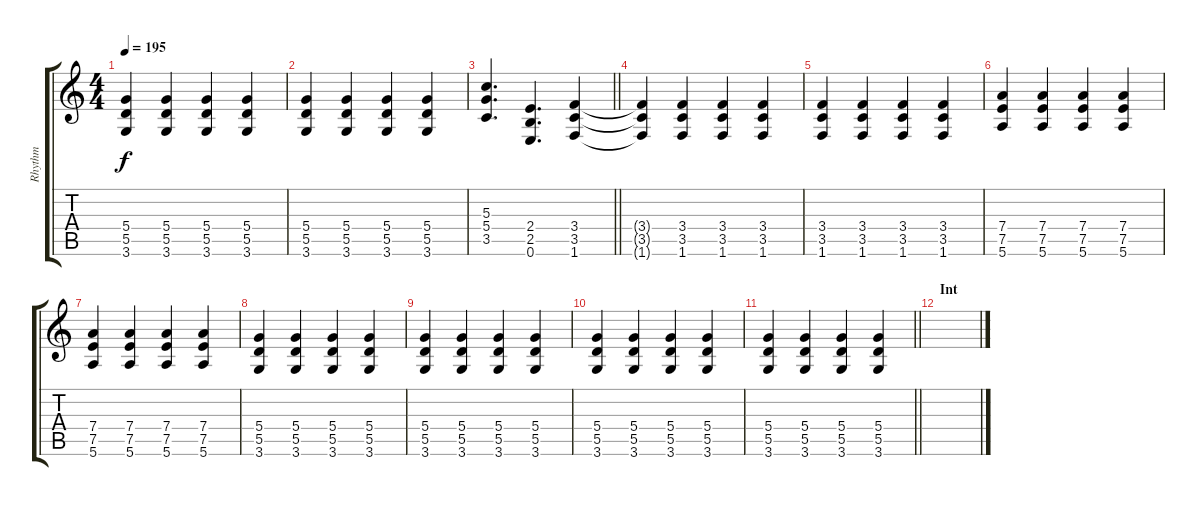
\track ("Rhythm" "Rhythm") {instrument distortionguitar}
\staff {score tabs}
\tuning (E4 B3 G3 D3 A2 E2) {hide}
\ts (4 4)
\tempo 195
\clef g2
\ks c
(5.4 5.5 3.6).4{dy f} (5.4 5.5 3.6).4 (5.4 5.5 3.6).4 (5.4 5.5 3.6).4 |
(5.4 5.5 3.6).4 (5.4 5.5 3.6).4 (5.4 5.5 3.6).4 (5.4 5.5 3.6).4 |
\barLineRight lightlight
(5.3 5.4 3.5).4{d} (2.4 2.5 0.6).4{d} (3.4 3.5 1.6).4 |
(3.4{t} 3.5{t} 1.6{t}).4 (3.4 3.5 1.6).4 (3.4 3.5 1.6).4 (3.4 3.5 1.6).4 |
(3.4 3.5 1.6).4 (3.4 3.5 1.6).4 (3.4 3.5 1.6).4 (3.4 3.5 1.6).4 |
(7.4 7.5 5.6).4 (7.4 7.5 5.6).4 (7.4 7.5 5.6).4 (7.4 7.5 5.6).4 |
(7.4 7.5 5.6).4 (7.4 7.5 5.6).4 (7.4 7.5 5.6).4 (7.4 7.5 5.6).4 |
(5.4 5.5 3.6).4 (5.4 5.5 3.6).4 (5.4 5.5 3.6).4 (5.4 5.5 3.6).4 |
(5.4 5.5 3.6).4 (5.4 5.5 3.6).4 (5.4 5.5 3.6).4 (5.4 5.5 3.6).4 |
(5.4 5.5 3.6).4 (5.4 5.5 3.6).4 (5.4 5.5 3.6).4 (5.4 5.5 3.6).4 |
\barLineRight lightlight
(5.4 5.5 3.6).4 (5.4 5.5 3.6).4 (5.4 5.5 3.6).4 (5.4 5.5 3.6).4 |
\section ("" "Int")
